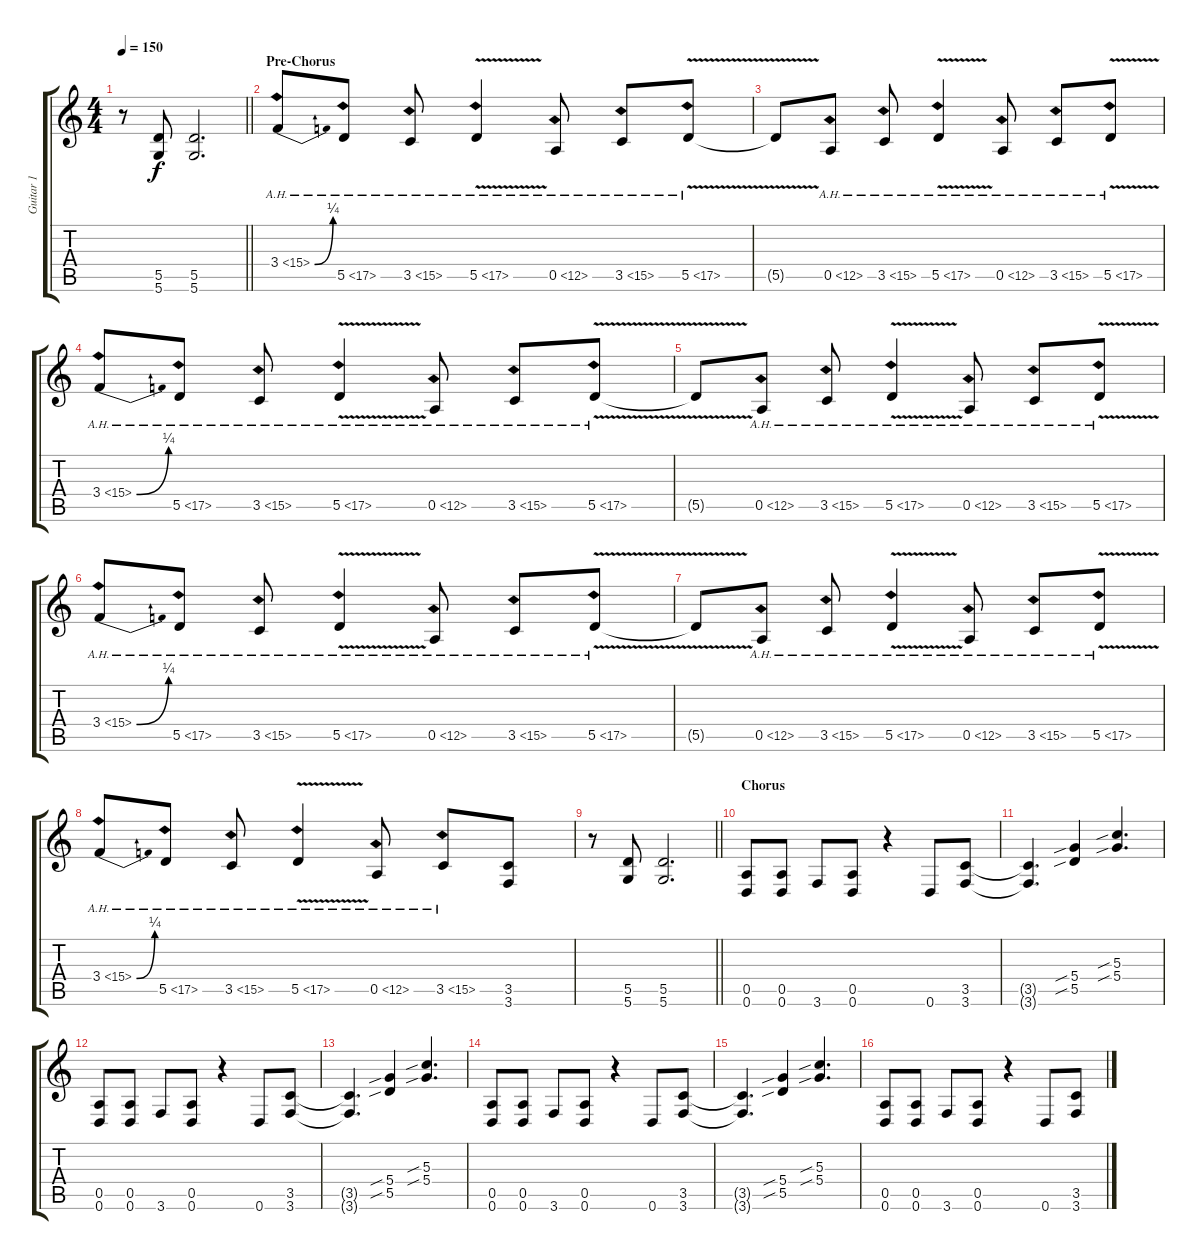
\track ("Guitar 1" "Guitar 1") {instrument overdrivenguitar}
\staff {score tabs}
\tuning (E4 B3 G3 D3 A2 D2) {hide}
\ts (4 4)
\tempo 150
\clef g2
\barLineRight lightlight
\ks c
r.8{dy f} (5.5 5.6).8 (5.5 5.6).2{d} |
\section ("" "Pre-Chorus")
3.4{be (bend 0 0 60 1) ah 12}.8 5.5{ah 12}.8 3.5{ah 12}.8 5.5{ah 12 v}.4 0.5{ah 12}.8 3.5{ah 12}.8 5.5{ah 12 v}.8 |
5.5{t}.8 0.5{ah 12}.8 3.5{ah 12}.8 5.5{ah 12 v}.4 0.5{ah 12}.8 3.5{ah 12}.8 5.5{ah 12 v}.8 |
3.4{be (bend 0 0 60 1) ah 12}.8 5.5{ah 12}.8 3.5{ah 12}.8 5.5{ah 12 v}.4 0.5{ah 12}.8 3.5{ah 12}.8 5.5{ah 12 v}.8 |
5.5{t}.8 0.5{ah 12}.8 3.5{ah 12}.8 5.5{ah 12 v}.4 0.5{ah 12}.8 3.5{ah 12}.8 5.5{ah 12 v}.8 |
3.4{be (bend 0 0 60 1) ah 12}.8 5.5{ah 12}.8 3.5{ah 12}.8 5.5{ah 12 v}.4 0.5{ah 12}.8 3.5{ah 12}.8 5.5{ah 12 v}.8 |
5.5{t}.8 0.5{ah 12}.8 3.5{ah 12}.8 5.5{ah 12 v}.4 0.5{ah 12}.8 3.5{ah 12}.8 5.5{ah 12 v}.8 |
3.4{be (bend 0 0 60 1) ah 12}.8 5.5{ah 12}.8 3.5{ah 12}.8 5.5{ah 12 v}.4 0.5{ah 12}.8 3.5{ah 12}.8 (3.5 3.6).8 |
\barLineRight lightlight
r.8 (5.5 5.6).8 (5.5 5.6).2{d} |
\section ("" "Chorus")
(0.5 0.6).8 (0.5 0.6).8 3.6.8 (0.5 0.6).8 r.4 0.6.8 (3.5 3.6).8 |
(3.5{t} 3.6{t}).4{d} (5.4{sib} 5.5{sib}).4 (5.3{sib} 5.4{sib}).4{d} |
(0.5 0.6).8 (0.5 0.6).8 3.6.8 (0.5 0.6).8 r.4 0.6.8 (3.5 3.6).8 |
(3.5{t} 3.6{t}).4{d} (5.4{sib} 5.5{sib}).4 (5.3{sib} 5.4{sib}).4{d} |
(0.5 0.6).8 (0.5 0.6).8 3.6.8 (0.5 0.6).8 r.4 0.6.8 (3.5 3.6).8 |
(3.5{t} 3.6{t}).4{d} (5.4{sib} 5.5{sib}).4 (5.3{sib} 5.4{sib}).4{d} |
(0.5 0.6).8 (0.5 0.6).8 3.6.8 (0.5 0.6).8 r.4 0.6.8 (3.5 3.6).8
